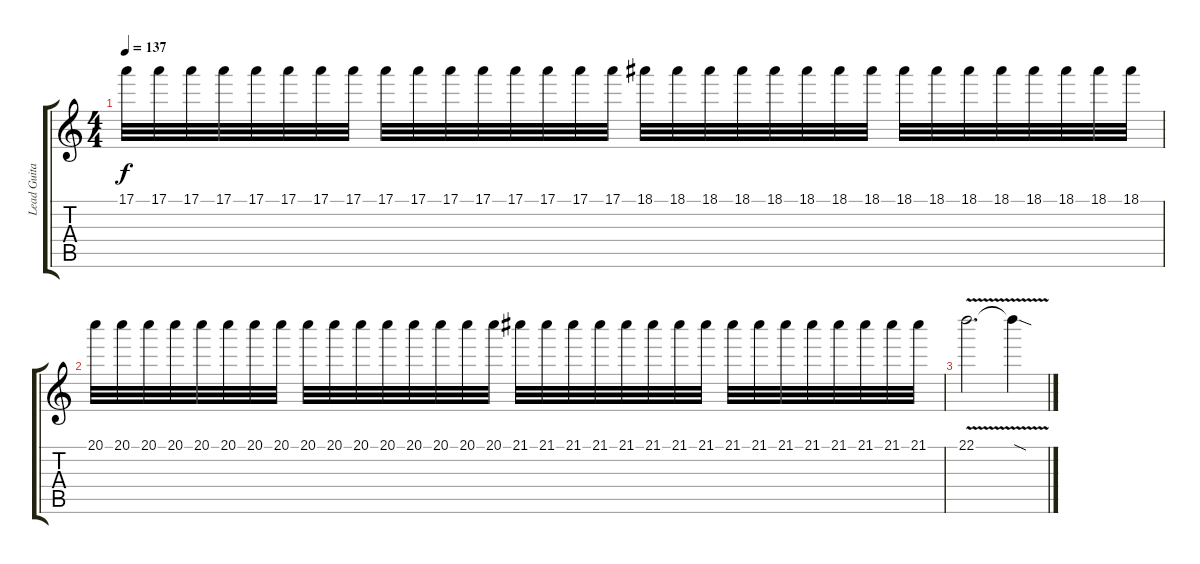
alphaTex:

\track ("Lead Guitar" "Lead Guita") {instrument overdrivenguitar}
\staff {score tabs}
\tuning (E4 B3 G3 D3 A2 D2) {hide}
\ts (4 4)
\tempo 137
\clef g2
\ks c
17.1.32{dy f} 17.1.32 17.1.32 17.1.32 17.1.32 17.1.32 17.1.32 17.1.32 17.1.32 17.1.32 17.1.32 17.1.32 17.1.32 17.1.32 17.1.32 17.1.32 18.1.32 18.1.32 18.1.32 18.1.32 18.1.32 18.1.32 18.1.32 18.1.32 18.1.32 18.1.32 18.1.32 18.1.32 18.1.32 18.1.32 18.1.32 18.1.32 |
20.1.32 20.1.32 20.1.32 20.1.32 20.1.32 20.1.32 20.1.32 20.1.32 20.1.32 20.1.32 20.1.32 20.1.32 20.1.32 20.1.32 20.1.32 20.1.32 21.1.32 21.1.32 21.1.32 21.1.32 21.1.32 21.1.32 21.1.32 21.1.32 21.1.32 21.1.32 21.1.32 21.1.32 21.1.32 21.1.32 21.1.32 21.1.32 |
22.1{v}.2{d} 22.1{sod t}.4
